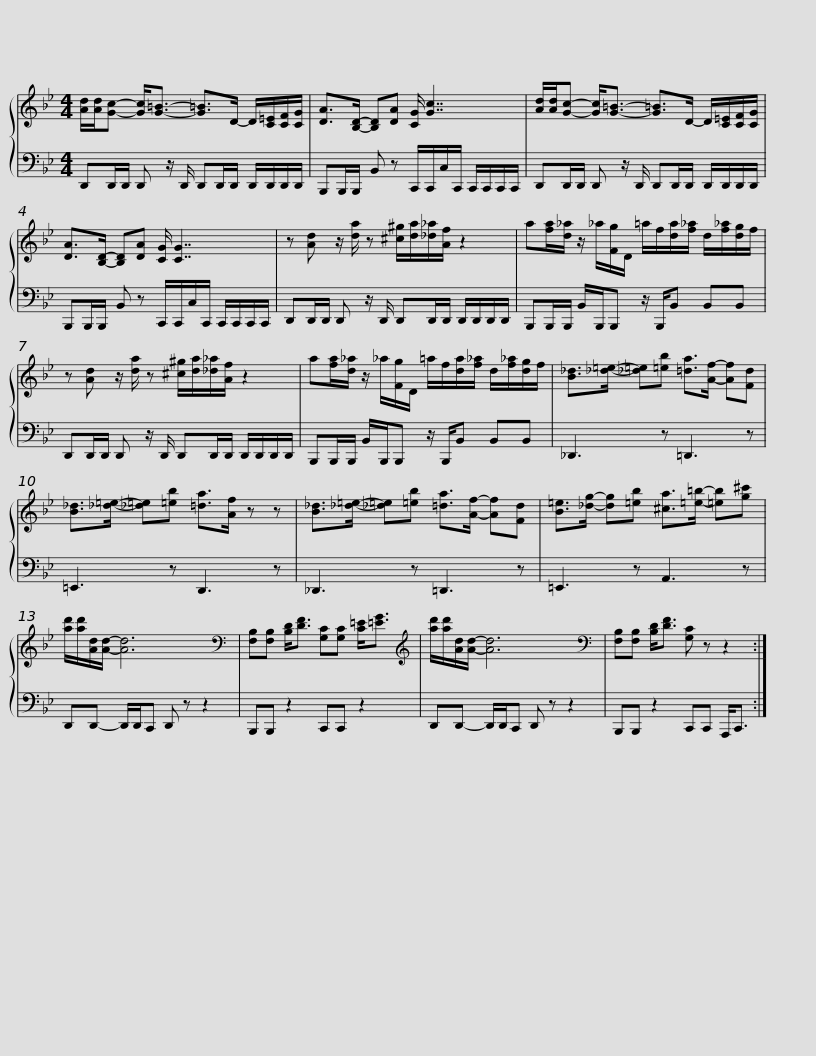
X:1
%%score { 1 | 2 }
L:1/8
M:4/4
I:linebreak $
K:Bb
V:1 treble
V:2 bass
V:1
 [Ad]/[Ad]/[Gc]- [Gc]<[G=B]- [G=B]>D- D/[C=E]/[CF]/[CG]/ | [DA]>[B,D]- [B,D][DA] [CG]/ [Gc]7/2 |$ [Ad]/[Ad]/[Gc]- [Gc]<[G=B]- [G=B]>D- D/[C=E]/[CF]/[CG]/ | [DA]>[B,D]- [B,D][DA] [CG]/ [CG]7/2 |$ z [Ad] z/ [da]/ z [^c^g]/[da]/[_d_a]/[Af]/ z2 | %5
 a[fa]/[d_a]/ z/ _a/[Fg]/D/ =a/f/[da]/[f_a]/ d/[f_a]/[dg]/f/ |$ z [Ad] z/ [da]/ z [^c^g]/[da]/[_d_a]/[Af]/ z2 | a[fa]/[d_a]/ z/ _a/[Fg]/D/ =a/f/[da]/[f_a]/ d/[f_a]/[dg]/f/ |$ [B_d]>[_d=e]- [_d=e][=eb] [=da]>[Af]- [Af][Fd] | [B_d]>[_d=e]- [_d=e][=eb] [=da]>[Af] z z | %10
 [B_d]>[_d=e]- [_d=e][=eb] [=da]>[Af]- [Af][Fd] |$ [B=e]>[_dg]- [dg][=eb] [^ca]>[=e=b]- [=eb][g^c'] | [ad']/[ad']/[Ad]/[Ad]/- [Ad]6 |[K:bass] [F,B,][F,B,] [B,D]<[DF] [G,C][G,C] [C=E]<[=EG] |[K:treble] [ad']/[ad']/[Ad]/[Ad]/- [Ad]6 |$ %15
[K:bass] [F,B,][F,B,] [B,D]<[DF] [G,C] z z2 :| %16
V:2
 D,,D,,/D,,/ D,, z/ D,,/ D,,D,,/D,,/ D,,/D,,/D,,/D,,/ | B,,,B,,,/B,,,/ B,, z C,,/C,,/C,/C,,/ C,,/C,,/C,,/C,,/ |$ D,,D,,/D,,/ D,, z/ D,,/ D,,D,,/D,,/ D,,/D,,/D,,/D,,/ | B,,,B,,,/B,,,/ B,, z C,,/C,,/C,/C,,/ C,,/C,,/C,,/C,,/ |$ D,,D,,/D,,/ D,, z/ D,,/ D,,D,,/D,,/ D,,/D,,/D,,/D,,/ | %5
 B,,,B,,,/B,,,/ B,,/B,,,/B,,, z/ B,,,/B,, B,,B,, |$ D,,D,,/D,,/ D,, z/ D,,/ D,,D,,/D,,/ D,,/D,,/D,,/D,,/ | B,,,B,,,/B,,,/ B,,/B,,,/B,,, z/ B,,,/B,, B,,B,, |$ _D,,3 z =D,,3 z | =E,,3 z D,,3 z | %10
 _D,,3 z =D,,3 z |$ =E,,3 z A,,3 z | D,,D,,- D,,/D,,/C,, D,, z z2 | B,,,B,,, z2 C,,C,, z2 | D,,D,,- D,,/D,,/C,, D,, z z2 |$ %15
 B,,,B,,, z2 C,,C,, A,,,<C,, :| %16
